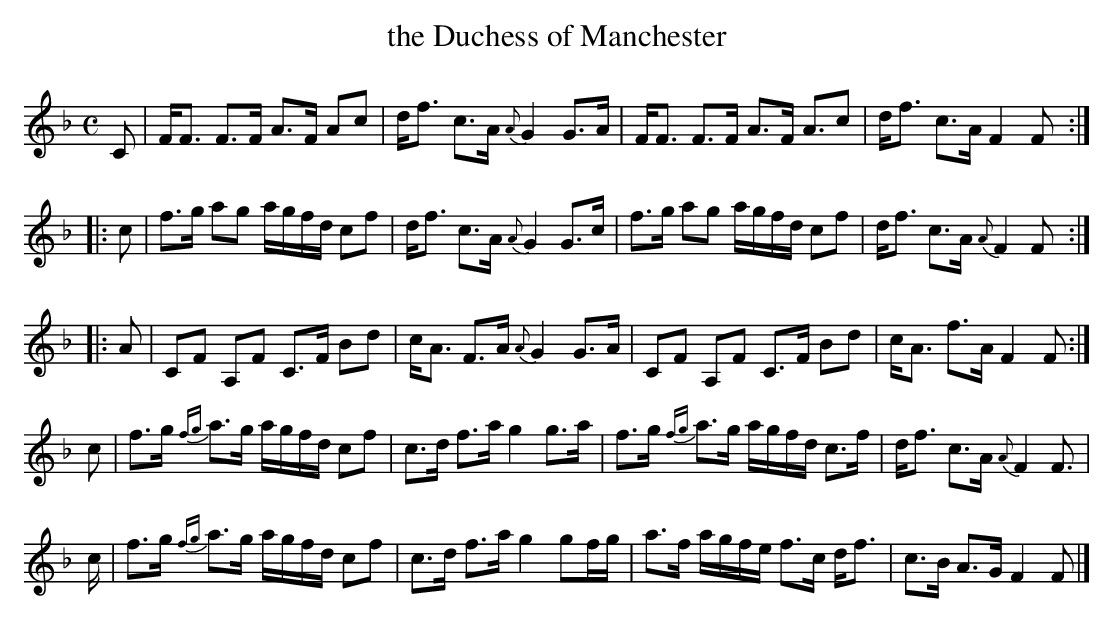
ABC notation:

X:1
T: the Duchess of Manchester
M: C
L: 1/16
K: F
   C2 | FF3 F3F A3F A2c2 | df3 c3A {A}G4 G3A | FF3 F3F A3F A3c2 | df3 c3A F4 F2 :|
|: c2 | f3g a2g2 agfd c2f2 | df3 c3A {A}G4 G3c | f3g a2g2 agfd c2f2 | df3 c3A {A}F4 F2 :|
|: A2 | C2F2 A,2F2 C3F B2d2 | cA3 F3A {A}G4 G3A | C2F2 A,2F2 C3F B2d2 | cA3 f3A F4 F2 :|
   c2 | f3g {fg}a3g agfd c2f2 | c3d f3a g4 g3a | f3g {fg}a3g agfd c3f | df3 c3A {A}F4 F3 |
   c  | f3g {fg}a3g agfd c2f2 | c3d f3a g4 g2fg | a3f agfe f3c df3 | c3B A3G F4 F2 |]
